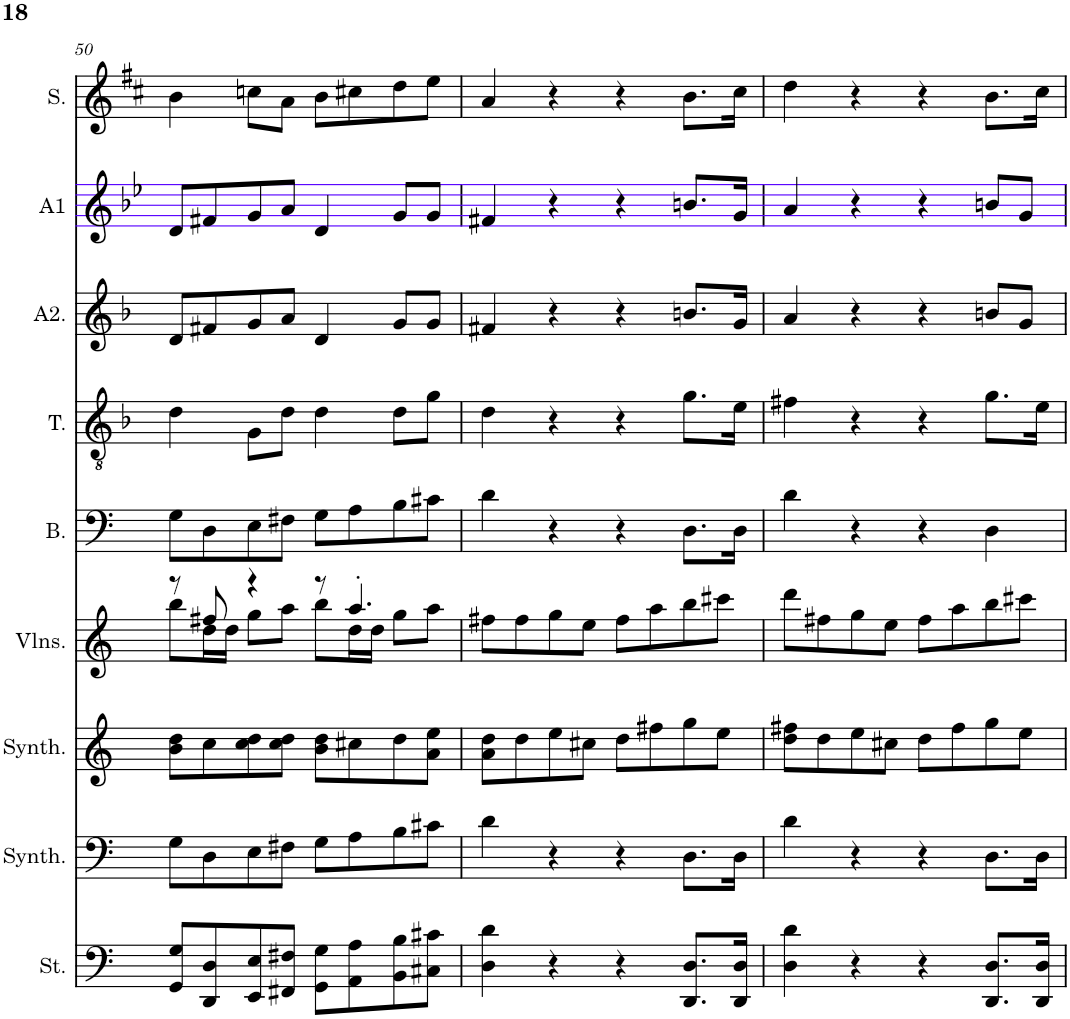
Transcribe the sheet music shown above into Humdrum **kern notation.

**kern	**kern	**kern	**kern	**kern	**kern	**kern	**kern	**kern
*part9	*part8	*part7	*part6	*part5	*part4	*part3	*part2	*part1
*staff9	*staff8	*staff7	*staff6	*staff5	*staff4	*staff3	*staff2	*staff1
*I"Cordes, D'Bass/Strings, etc	*I"Synthétiseur d'instruments à cordes, Synth strings, etc	*I"Synthétiseur d'instruments à cordes, Synth strings 2	*I"Violons, 1st violins	*I"Basse	*I"Ténor	*I"Alto 2	*I"Alto 1	*I"Soprano
*I'St.	*I'Synth.	*I'Synth.	*I'Vlns.	*I'B.	*I'T.	*I'A2.	*I'A1	*I'S.
!!LO:PB:g=z
*clefF4	*clefF4	*clefG2	*clefG2	*clefF4	*clefGv2	*clefG2	*clefG2	*clefG2
*k[]	*k[]	*k[]	*k[]	*k[]	*k[b-]	*k[b-]	*k[b-e-]	*k[f#c#]
*M4/4	*M4/4	*M4/4	*M4/4	*M4/4	*M4/4	*M4/4	*M4/4	*M4/4
=50	=50	=50	=50	=50	=50	=50	=50	=50
*	*	*	*^	*	*	*	*	*
8GG/ 8G/L	8G\L	8b\ 8dd\L	8r	8bb\L	8G\L	4d\	8d/L	8d/L	4b\
8DD/ 8D/	8D\	8cc\	8ff#X/	16dd\L	8D\	.	8f#X/	8f#X/	.
.	.	.	.	16dd\JJ	.	.	.	.	.
8EE/ 8E/	8E\	8cc\ 8dd\	4r	8gg\L	8E\	8G\L	8g/	8g/	8ccn\L
8FF#X/ 8F#X/J	8F#X\J	8cc\ 8dd\J	.	8aa\J	8F#X\J	8d\J	8a/J	8a/J	8a\J
8GG\ 8G\L	8G\L	8b\ 8dd\L	8r	8bb\L	8G\L	4d\	4d/	4d/	8b\L
8AA\ 8A\	8A\	8cc#X\	4.aa'/	16dd\L	8A\	.	.	.	8cc#X\
.	.	.	.	16dd\JJ	.	.	.	.	.
8BB\ 8B\	8B\	8dd\	.	8gg\L	8B\	8d\L	8g/L	8g/L	8dd\
8C#X\ 8c#X\J	8c#X\J	8a\ 8ee\J	.	8aa\J	8c#X\J	8g\J	8g/J	8g/J	8ee\J
*	*	*	*v	*v	*	*	*	*	*
=51	=51	=51	=51	=51	=51	=51	=51	=51
4D\ 4d\	4d\	8a\ 8dd\L	8ff#X\L	4d\	4d\	4f#X/	4f#X/	4a/
.	.	8dd\	8ff#\	.	.	.	.	.
4r	4r	8ee\	8gg\	4r	4r	4r	4r	4r
.	.	8cc#X\J	8ee\J	.	.	.	.	.
4r	4r	8dd\L	8ff#\L	4r	4r	4r	4r	4r
.	.	8ff#X\	8aa\	.	.	.	.	.
8.DD/ 8.D/L	8.D\L	8gg\	8bb\	8.D\L	8.g\L	8.bn/L	8.bn/L	8.b\L
.	.	8ee\J	8ccc#X\J	.	.	.	.	.
16DD/ 16D/Jk	16D\Jk	.	.	16D\Jk	16e\Jk	16g/Jk	16g/Jk	16cc#\Jk
=52	=52	=52	=52	=52	=52	=52	=52	=52
4D\ 4d\	4d\	8dd\ 8ff#X\L	8ddd\L	4d\	4f#X\	4a/	4a/	4dd\
.	.	8dd\	8ff#X\	.	.	.	.	.
4r	4r	8ee\	8gg\	4r	4r	4r	4r	4r
.	.	8cc#X\J	8ee\J	.	.	.	.	.
4r	4r	8dd\L	8ff#\L	4r	4r	4r	4r	4r
.	.	8ff#\	8aa\	.	.	.	.	.
8.DD/ 8.D/L	8.D\L	8gg\	8bb\	4D\	8.g\L	8bn/L	8bn/L	8.b\L
.	.	8ee\J	8ccc#X\J	.	.	8g/J	8g/J	.
16DD/ 16D/Jk	16D\Jk	.	.	.	16e\Jk	.	.	16cc#\Jk
=	=	=	=	=	=	=	=	=
*-	*-	*-	*-	*-	*-	*-	*-	*-
